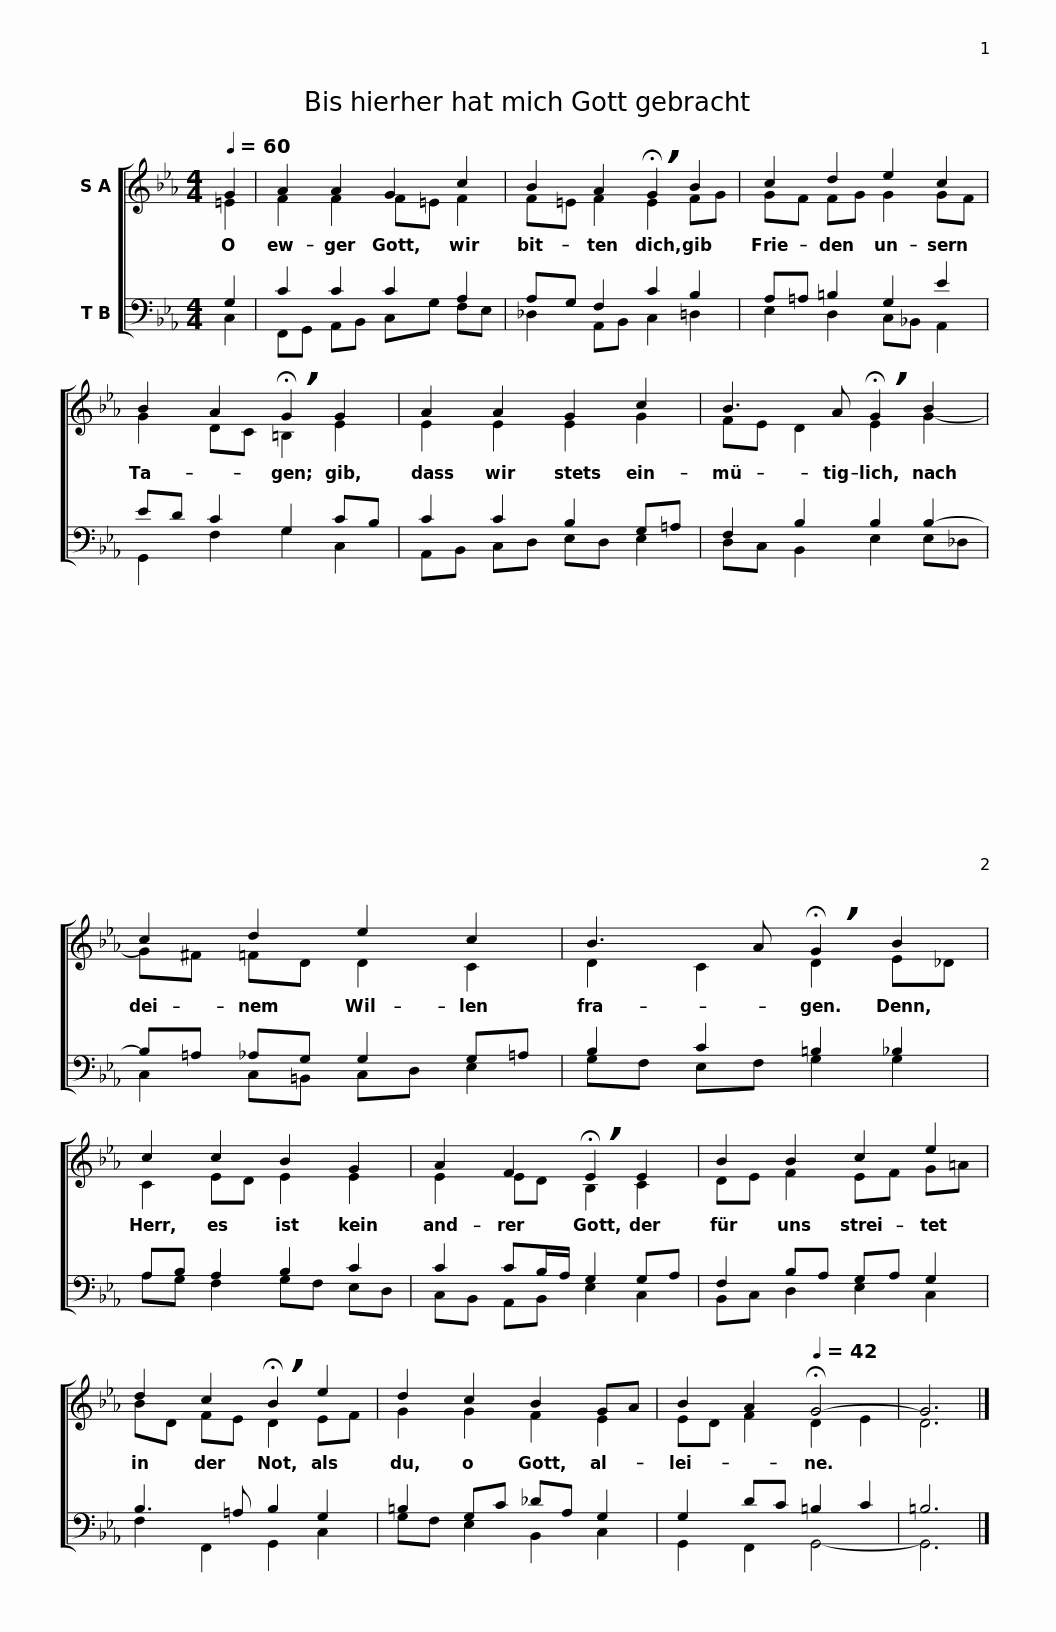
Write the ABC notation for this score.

X:1
%%score [ ( 1 2 ) ( 3 4 ) ]
L:1/8
Q:1/4=60
M:4/4
I:linebreak $
K:Eb
V:1 treble
V:2 treble
V:3 bass
V:4 bass
V:1
 G2 | A2 A2 G2 c2 | B2 A2 !breath!!fermata!G2 B2 | c2 d2 e2 c2 | B2 A2 !breath!!fermata!G2 G2 |$ %5
 A2 A2 G2 c2 | B3 A !breath!!fermata!G2 B2 | c2 d2 e2 c2 | B3 A !breath!!fermata!G2 B2 | c2 c2 B2 G2 |$ %10
 A2 F2 !breath!!fermata!E2 E2 | B2 B2 c2 e2 | d2 c2 !breath!!fermata!B2 e2 | d2 c2 B2 GA | B2 A2[Q:1/4=42] !fermata!G4- | %15
 G6 |] %16
V:2
 =E2 | F2 F2 F=E F2 | F=E F2 E2 FG | GF FG G2 GF | G2 DC =B,2 E2 |$ %5
 E2 E2 E2 G2 | FE D2 E2 G2- | G^F =FD D2 C2 | D2 C2 D2 E_D | C2 ED E2 E2 |$ %10
 E2 ED B,2 C2 | DE F2 EF G=A | BD FE D2 EF | G2 G2 F2 E2 | ED F2 D2 E2 | %15
 D6 |] %16
V:3
 G,2 | C2 C2 C2 A,2 | A,G, F,2 C2 B,2 | A,=A, =B,2 G,2 E2 | ED C2 G,2 CB, |$ %5
 C2 C2 B,2 G,=A, | F,2 B,2 B,2 B,2- | B,=A, _A,G, G,2 G,=A, | B,2 C2 =B,2 _B,2 | A,B, A,2 B,2 C2 |$ %10
 C2 CB,/A,/ G,2 G,A, | F,2 B,A, G,A, G,2 | B,3 =A, B,2 G,2 | =B,2 G,C _DA, G,2 | G,2 DC =B,2 C2 | %15
 =B,6 |] %16
V:4
 C,2 | F,,G,, A,,B,, C,G, F,E, | _D,2 A,,B,, C,2 =D,2 | E,2 D,2 C,_B,, A,,2 | G,,2 F,2 G,2 C,2 |$ %5
 A,,B,, C,D, E,D, E,2 | D,C, B,,2 E,2 E,_D, | C,2 C,=B,, C,D, E,2 | G,F, E,F, G,2 G,2 | A,G, F,2 G,F, E,D, |$ %10
 C,B,, A,,B,, E,2 C,2 | B,,C, D,2 E,2 C,2 | F,2 F,,2 G,,2 C,2 | G,F, E,2 B,,2 C,2 | G,,2 F,,2 G,,4- | %15
 G,,6 |] %16
